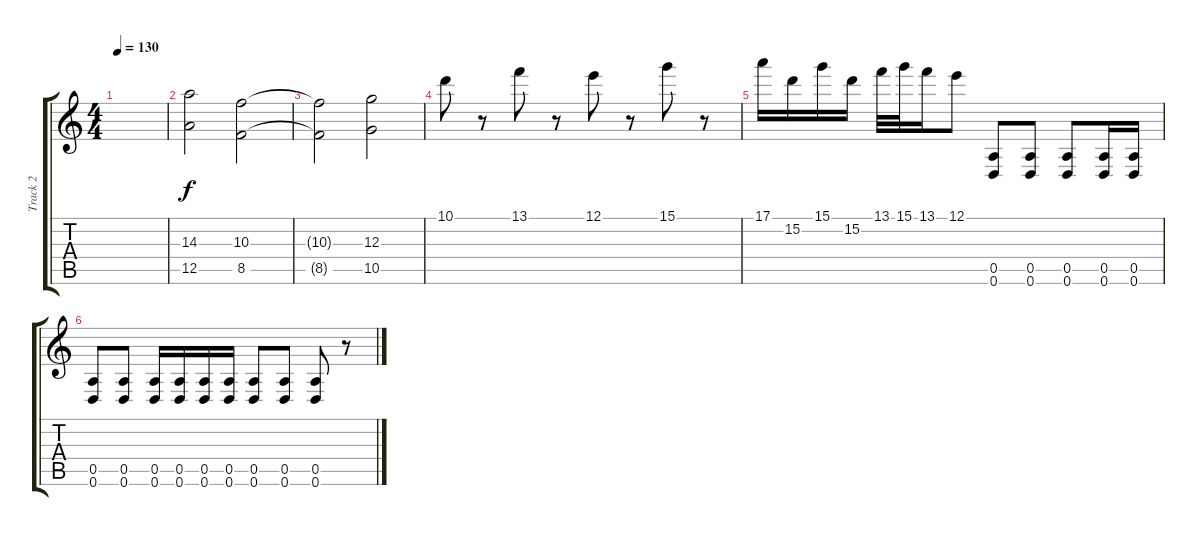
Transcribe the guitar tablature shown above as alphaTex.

\track ("Track 2" "Track 2") {instrument distortionguitar}
\staff {score tabs}
\tuning (E4 B3 G3 D3 A2 D2) {hide}
\ts (4 4)
\tempo 130
\clef g2
\ks c
|
(14.3{t} 12.5{t}).2 (10.3 8.5).2 |
(10.3{t} 8.5{t}).2 (12.3 10.5).2 |
10.1.8 r.8 13.1.8 r.8 12.1.8 r.8 15.1.8 r.8 |
17.1.16 15.2.16 15.1.16 15.2.16 13.1.32 15.1.32 13.1.16 12.1.8 (0.5 0.6).8 (0.5 0.6).8 (0.5 0.6).8 (0.5 0.6).16 (0.5 0.6).16 |
(0.5 0.6).8 (0.5 0.6).8 (0.5 0.6).16 (0.5 0.6).16 (0.5 0.6).16 (0.5 0.6).16 (0.5 0.6).8 (0.5 0.6).8 (0.5 0.6).8 r.8
